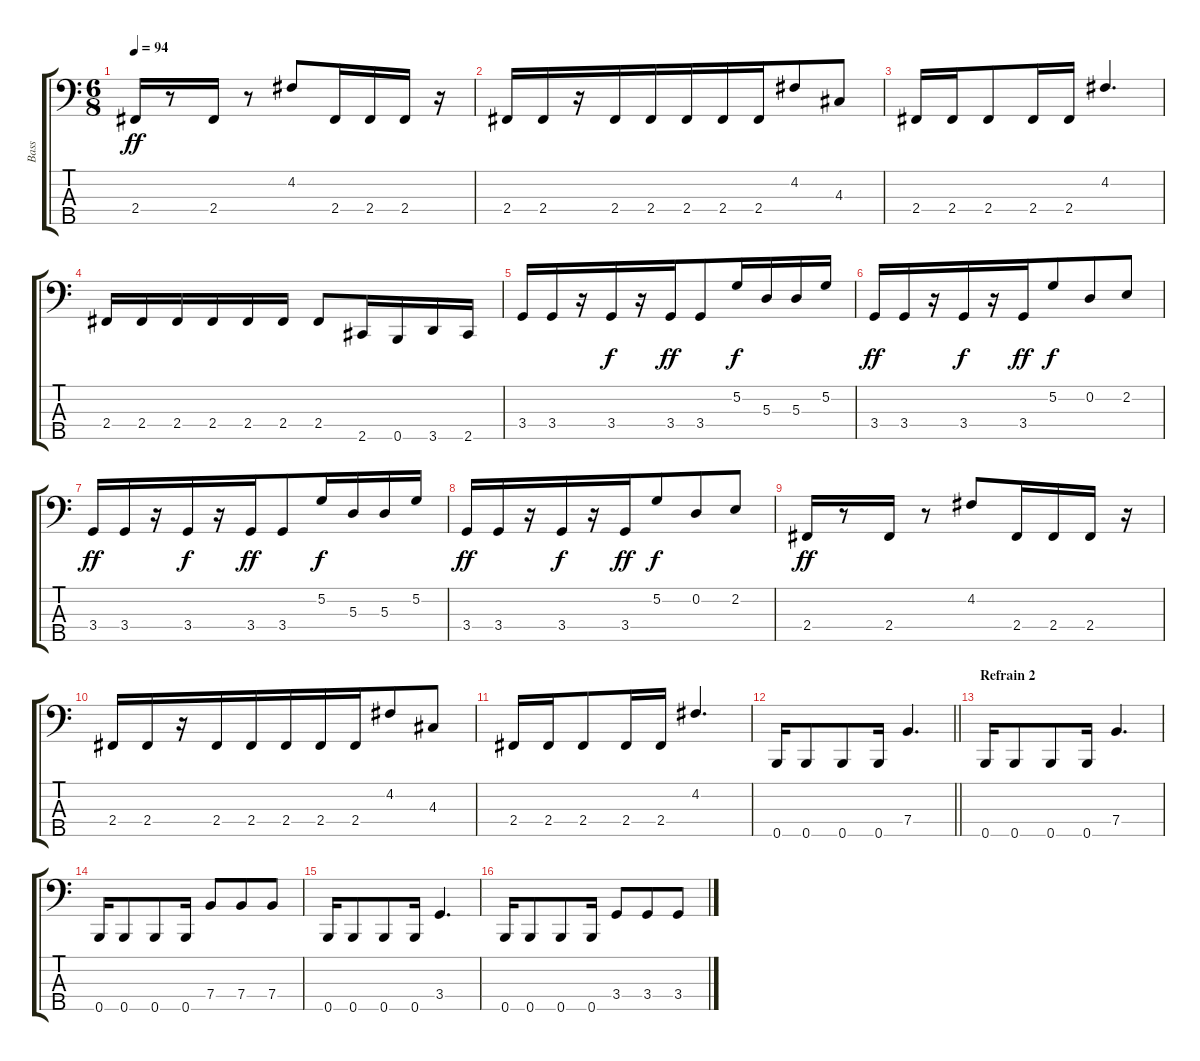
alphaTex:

\track ("Bass" "Bass") {instrument electricbassfinger bank 50}
\staff {score tabs}
\tuning (G2 D2 A1 E1 B0) {hide}
\ts (6 8)
\tempo 94
\clef f4
\ks c
2.4.16{dy ff beam merge} r.8 2.4.16 r.8 4.2.8{beam merge} 2.4.16 2.4.16 2.4.16 r.16 |
2.4.16 2.4.16{beam merge} r.16{beam merge} 2.4.16 2.4.16{beam merge} 2.4.16{beam merge} 2.4.16 2.4.16 4.2.8 4.3.8 |
2.4.16 2.4.16 2.4.8 2.4.16 2.4.16{beam merge} 4.2.4{d} |
2.4.16 2.4.16 2.4.16 2.4.16 2.4.16 2.4.16 2.4.8 2.5.16 0.5.16{beam merge} 3.5.16 2.5.16 |
3.4.16 3.4.16 r.16 3.4.16{dy f beam merge} r.16 3.4.16{dy ff beam merge} 3.4.8 5.2.16{dy f} 5.3.16 5.3.16 5.2.16 |
3.4.16{dy ff} 3.4.16 r.16 3.4.16{dy f beam merge} r.16 3.4.16{dy ff beam merge} 5.2.8{dy f} 0.2.8 2.2.8 |
3.4.16{dy ff} 3.4.16 r.16 3.4.16{dy f beam merge} r.16 3.4.16{dy ff beam merge} 3.4.8 5.2.16{dy f} 5.3.16 5.3.16 5.2.16 |
3.4.16{dy ff} 3.4.16 r.16 3.4.16{dy f beam merge} r.16 3.4.16{dy ff beam merge} 5.2.8{dy f} 0.2.8 2.2.8 |
2.4.16{dy ff beam merge} r.8 2.4.16 r.8 4.2.8{beam merge} 2.4.16 2.4.16 2.4.16 r.16 |
2.4.16 2.4.16{beam merge} r.16{beam merge} 2.4.16 2.4.16{beam merge} 2.4.16{beam merge} 2.4.16 2.4.16 4.2.8 4.3.8 |
2.4.16 2.4.16 2.4.8 2.4.16 2.4.16{beam merge} 4.2.4{d} |
\barLineRight lightlight
0.5.16{beam merge} 0.5.8{beam merge} 0.5.8{beam merge} 0.5.16 7.4.4{d} |
\section ("" "Refrain 2")
0.5.16{beam merge} 0.5.8{beam merge} 0.5.8{beam merge} 0.5.16 7.4.4{d} |
0.5.16{beam merge} 0.5.8{beam merge} 0.5.8{beam merge} 0.5.16 7.4.8 7.4.8{beam merge} 7.4.8 |
0.5.16{beam merge} 0.5.8{beam merge} 0.5.8{beam merge} 0.5.16 3.4.4{d} |
0.5.16{beam merge} 0.5.8{beam merge} 0.5.8{beam merge} 0.5.16 3.4.8 3.4.8 3.4.8
